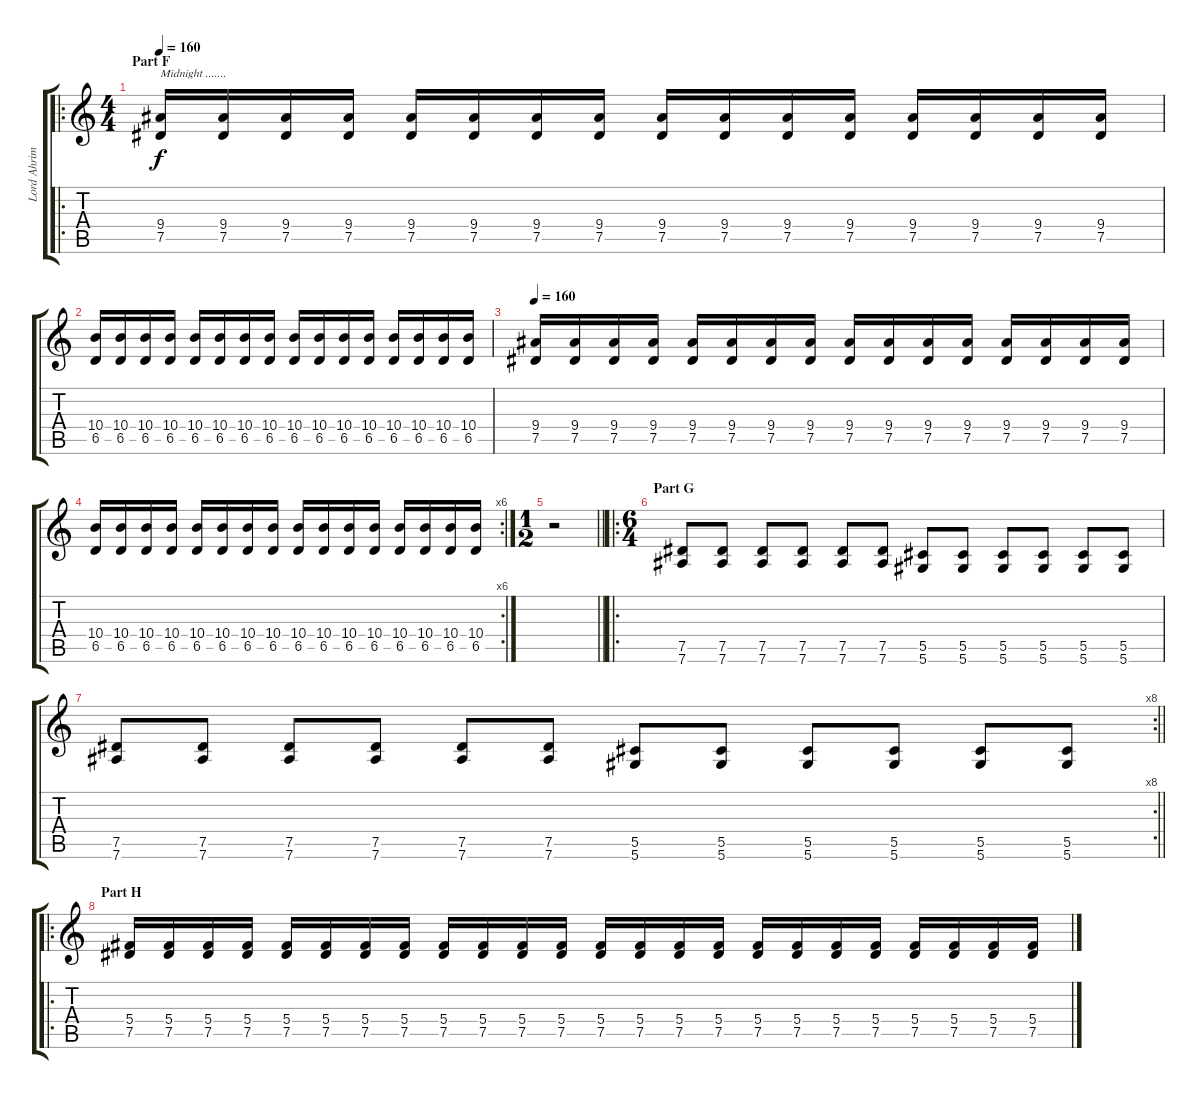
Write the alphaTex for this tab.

\track ("Lord Ahriman" "Lord Ahrim") {instrument distortionguitar}
\staff {score tabs}
\tuning (Eb4 Bb3 Gb3 Db3 Ab2 Eb2) {hide}
\ro
\ts (4 4)
\section ("" "Part F")
\tempo 160
\clef g2
\ks c
(9.4 7.5).16{txt "Midnight ......." dy f} (9.4 7.5).16 (9.4 7.5).16 (9.4 7.5).16 (9.4 7.5).16 (9.4 7.5).16 (9.4 7.5).16 (9.4 7.5).16 (9.4 7.5).16 (9.4 7.5).16 (9.4 7.5).16 (9.4 7.5).16 (9.4 7.5).16 (9.4 7.5).16 (9.4 7.5).16 (9.4 7.5).16 |
(10.4 6.5).16 (10.4 6.5).16 (10.4 6.5).16 (10.4 6.5).16 (10.4 6.5).16 (10.4 6.5).16 (10.4 6.5).16 (10.4 6.5).16 (10.4 6.5).16 (10.4 6.5).16 (10.4 6.5).16 (10.4 6.5).16 (10.4 6.5).16 (10.4 6.5).16 (10.4 6.5).16 (10.4 6.5).16 |
\tempo 160
(9.4 7.5).16 (9.4 7.5).16 (9.4 7.5).16 (9.4 7.5).16 (9.4 7.5).16 (9.4 7.5).16 (9.4 7.5).16 (9.4 7.5).16 (9.4 7.5).16 (9.4 7.5).16 (9.4 7.5).16 (9.4 7.5).16 (9.4 7.5).16 (9.4 7.5).16 (9.4 7.5).16 (9.4 7.5).16 |
\rc 6
(10.4 6.5).16 (10.4 6.5).16 (10.4 6.5).16 (10.4 6.5).16 (10.4 6.5).16 (10.4 6.5).16 (10.4 6.5).16 (10.4 6.5).16 (10.4 6.5).16 (10.4 6.5).16 (10.4 6.5).16 (10.4 6.5).16 (10.4 6.5).16 (10.4 6.5).16 (10.4 6.5).16 (10.4 6.5).16 |
\ts (1 2)
\barLineRight lightlight
r.2 |
\ro
\ts (6 4)
\section ("" "Part G")
(7.5 7.6).8 (7.5 7.6).8 (7.5 7.6).8 (7.5 7.6).8 (7.5 7.6).8 (7.5 7.6).8 (5.5 5.6).8 (5.5 5.6).8 (5.5 5.6).8 (5.5 5.6).8 (5.5 5.6).8 (5.5 5.6).8 |
\rc 8
\barLineRight lightlight
(7.5 7.6).8 (7.5 7.6).8 (7.5 7.6).8 (7.5 7.6).8 (7.5 7.6).8 (7.5 7.6).8 (5.5 5.6).8 (5.5 5.6).8 (5.5 5.6).8 (5.5 5.6).8 (5.5 5.6).8 (5.5 5.6).8 |
\ro
\section ("" "Part H")
(5.4 7.5).16 (5.4 7.5).16 (5.4 7.5).16 (5.4 7.5).16 (5.4 7.5).16 (5.4 7.5).16 (5.4 7.5).16 (5.4 7.5).16 (5.4 7.5).16 (5.4 7.5).16 (5.4 7.5).16 (5.4 7.5).16 (5.4 7.5).16 (5.4 7.5).16 (5.4 7.5).16 (5.4 7.5).16 (5.4 7.5).16 (5.4 7.5).16 (5.4 7.5).16 (5.4 7.5).16 (5.4 7.5).16 (5.4 7.5).16 (5.4 7.5).16 (5.4 7.5).16
